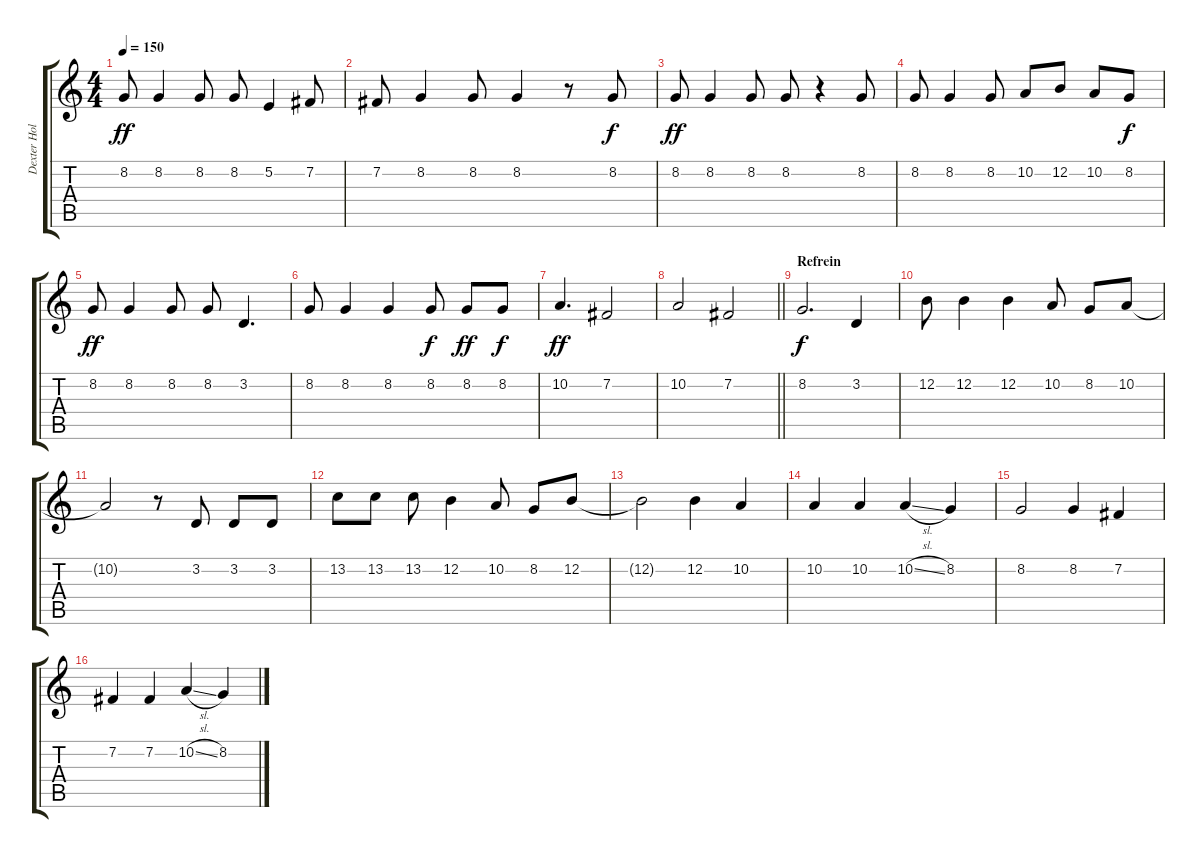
\track ("Dexter Holland - Vocals" "Dexter Hol") {instrument altosax}
\staff {score tabs}
\tuning (E4 B3 G3 D3 A2 E2) {hide}
\ts (4 4)
\tempo 150
\clef g2
\ks c
8.2.8{dy ff} 8.2.4 8.2.8 8.2.8 5.2.4 7.2.8 |
7.2.8 8.2.4 8.2.8 8.2.4 r.8 8.2.8{dy f} |
8.2.8{dy ff} 8.2.4 8.2.8 8.2.8 r.4 8.2.8 |
8.2.8 8.2.4 8.2.8 10.2.8 12.2.8 10.2.8 8.2.8{dy f} |
8.2.8{dy ff} 8.2.4 8.2.8 8.2.8 3.2.4{d} |
8.2.8 8.2.4 8.2.4 8.2.8{dy f} 8.2.8{dy ff} 8.2.8{dy f} |
10.2.4{d dy ff} 7.2.2 |
\barLineRight lightlight
10.2.2 7.2.2 |
\section ("" "Refrein")
8.2.2{d dy f} 3.2.4 |
12.2.8 12.2.4 12.2.4 10.2.8 8.2.8 10.2.8 |
10.2{t}.2 r.8 3.2.8 3.2.8 3.2.8 |
13.2.8 13.2.8 13.2.8 12.2.4 10.2.8 8.2.8 12.2.8 |
12.2{t}.2 12.2.4 10.2.4 |
10.2.4 10.2.4 10.2{sl}.4 8.2.4 |
8.2.2 8.2.4 7.2.4 |
7.2.4 7.2.4 10.2{sl}.4 8.2.4
